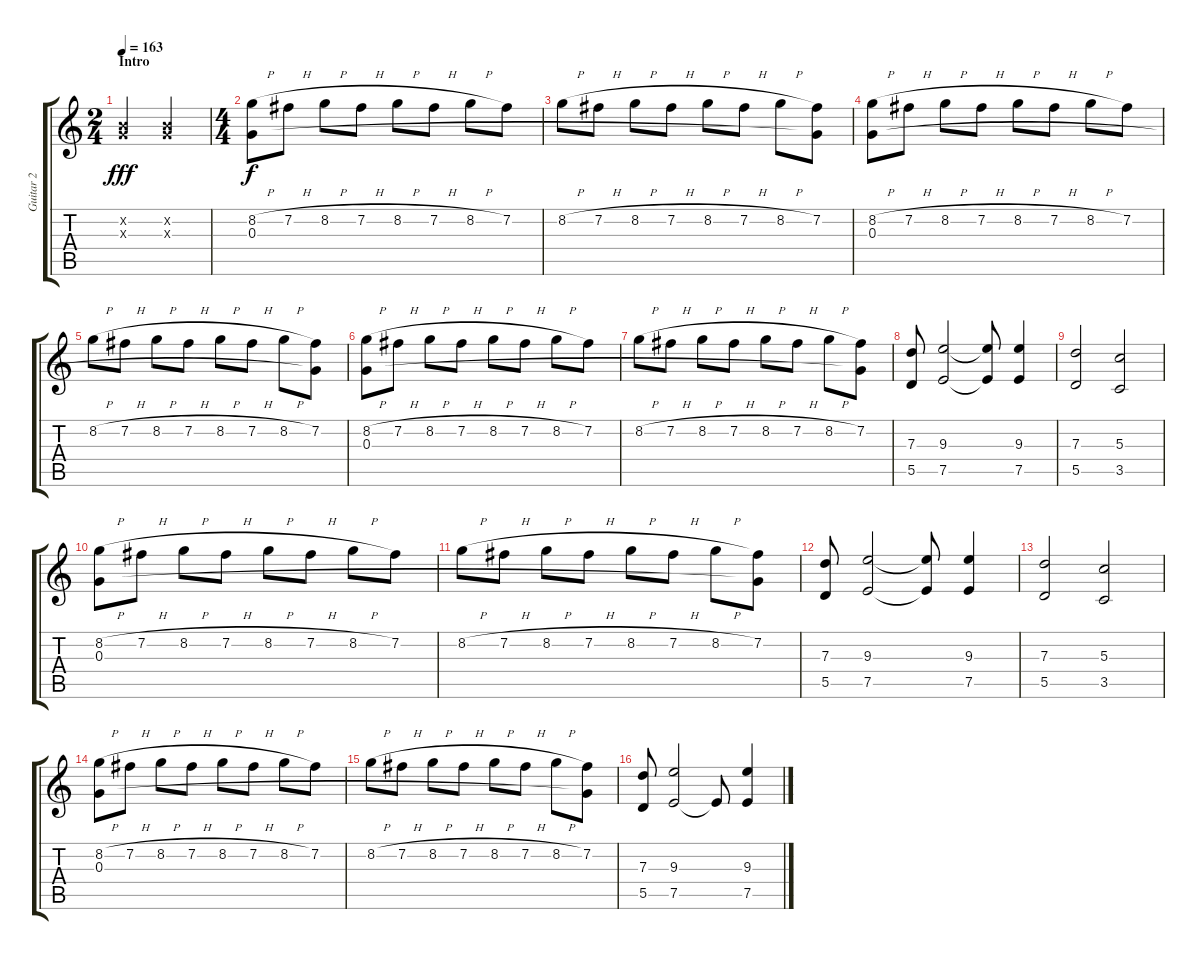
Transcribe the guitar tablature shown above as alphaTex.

\track ("Guitar 2" "Guitar 2") {instrument distortionguitar}
\staff {score tabs}
\tuning (E4 B3 G3 D3 A2 E2) {hide}
\ts (2 4)
\section ("" "Intro")
\tempo 163
\clef g2
\ks c
(0.2{x} 0.3{x}).4{dy fff balance 0 instrument distortionguitar} (0.2{x} 0.3{x}).4 |
\ts (4 4)
(8.2{h} 0.3).8{dy f balance 12} 7.2{h}.8 8.2{h}.8 7.2{h}.8 8.2{h}.8 7.2{h}.8 8.2{h}.8 7.2.8 |
8.2{h}.8{balance 12} 7.2{h}.8 8.2{h}.8 7.2{h}.8 8.2{h}.8 7.2{h}.8 8.2{h}.8 (7.2 0.3{t}).8 |
(8.2{h} 0.3).8{balance 12} 7.2{h}.8 8.2{h}.8 7.2{h}.8 8.2{h}.8 7.2{h}.8 8.2{h}.8 7.2.8 |
8.2{h}.8{balance 12} 7.2{h}.8 8.2{h}.8 7.2{h}.8 8.2{h}.8 7.2{h}.8 8.2{h}.8 (7.2 0.3{t}).8 |
(8.2{h} 0.3).8{balance 12} 7.2{h}.8 8.2{h}.8 7.2{h}.8 8.2{h}.8 7.2{h}.8 8.2{h}.8 7.2.8 |
8.2{h}.8{balance 12} 7.2{h}.8 8.2{h}.8 7.2{h}.8 8.2{h}.8 7.2{h}.8 8.2{h}.8 (7.2 0.3{t}).8 |
(7.3 5.5).8 (9.3 7.5).2 (9.3{t} 7.5{t}).8 (9.3 7.5).4 |
(7.3 5.5).2 (5.3 3.5).2 |
(8.2{h} 0.3).8{balance 12} 7.2{h}.8 8.2{h}.8 7.2{h}.8 8.2{h}.8 7.2{h}.8 8.2{h}.8 7.2.8 |
8.2{h}.8{balance 12} 7.2{h}.8 8.2{h}.8 7.2{h}.8 8.2{h}.8 7.2{h}.8 8.2{h}.8 (7.2 0.3{t}).8 |
(7.3 5.5).8 (9.3 7.5).2 (9.3{t} 7.5{t}).8 (9.3 7.5).4 |
(7.3 5.5).2 (5.3 3.5).2 |
(8.2{h} 0.3).8{balance 12} 7.2{h}.8 8.2{h}.8 7.2{h}.8 8.2{h}.8 7.2{h}.8 8.2{h}.8 7.2.8 |
8.2{h}.8{balance 12} 7.2{h}.8 8.2{h}.8 7.2{h}.8 8.2{h}.8 7.2{h}.8 8.2{h}.8 (7.2 0.3{t}).8 |
(7.3 5.5).8 (9.3 7.5).2 7.5{t}.8 (9.3 7.5).4
